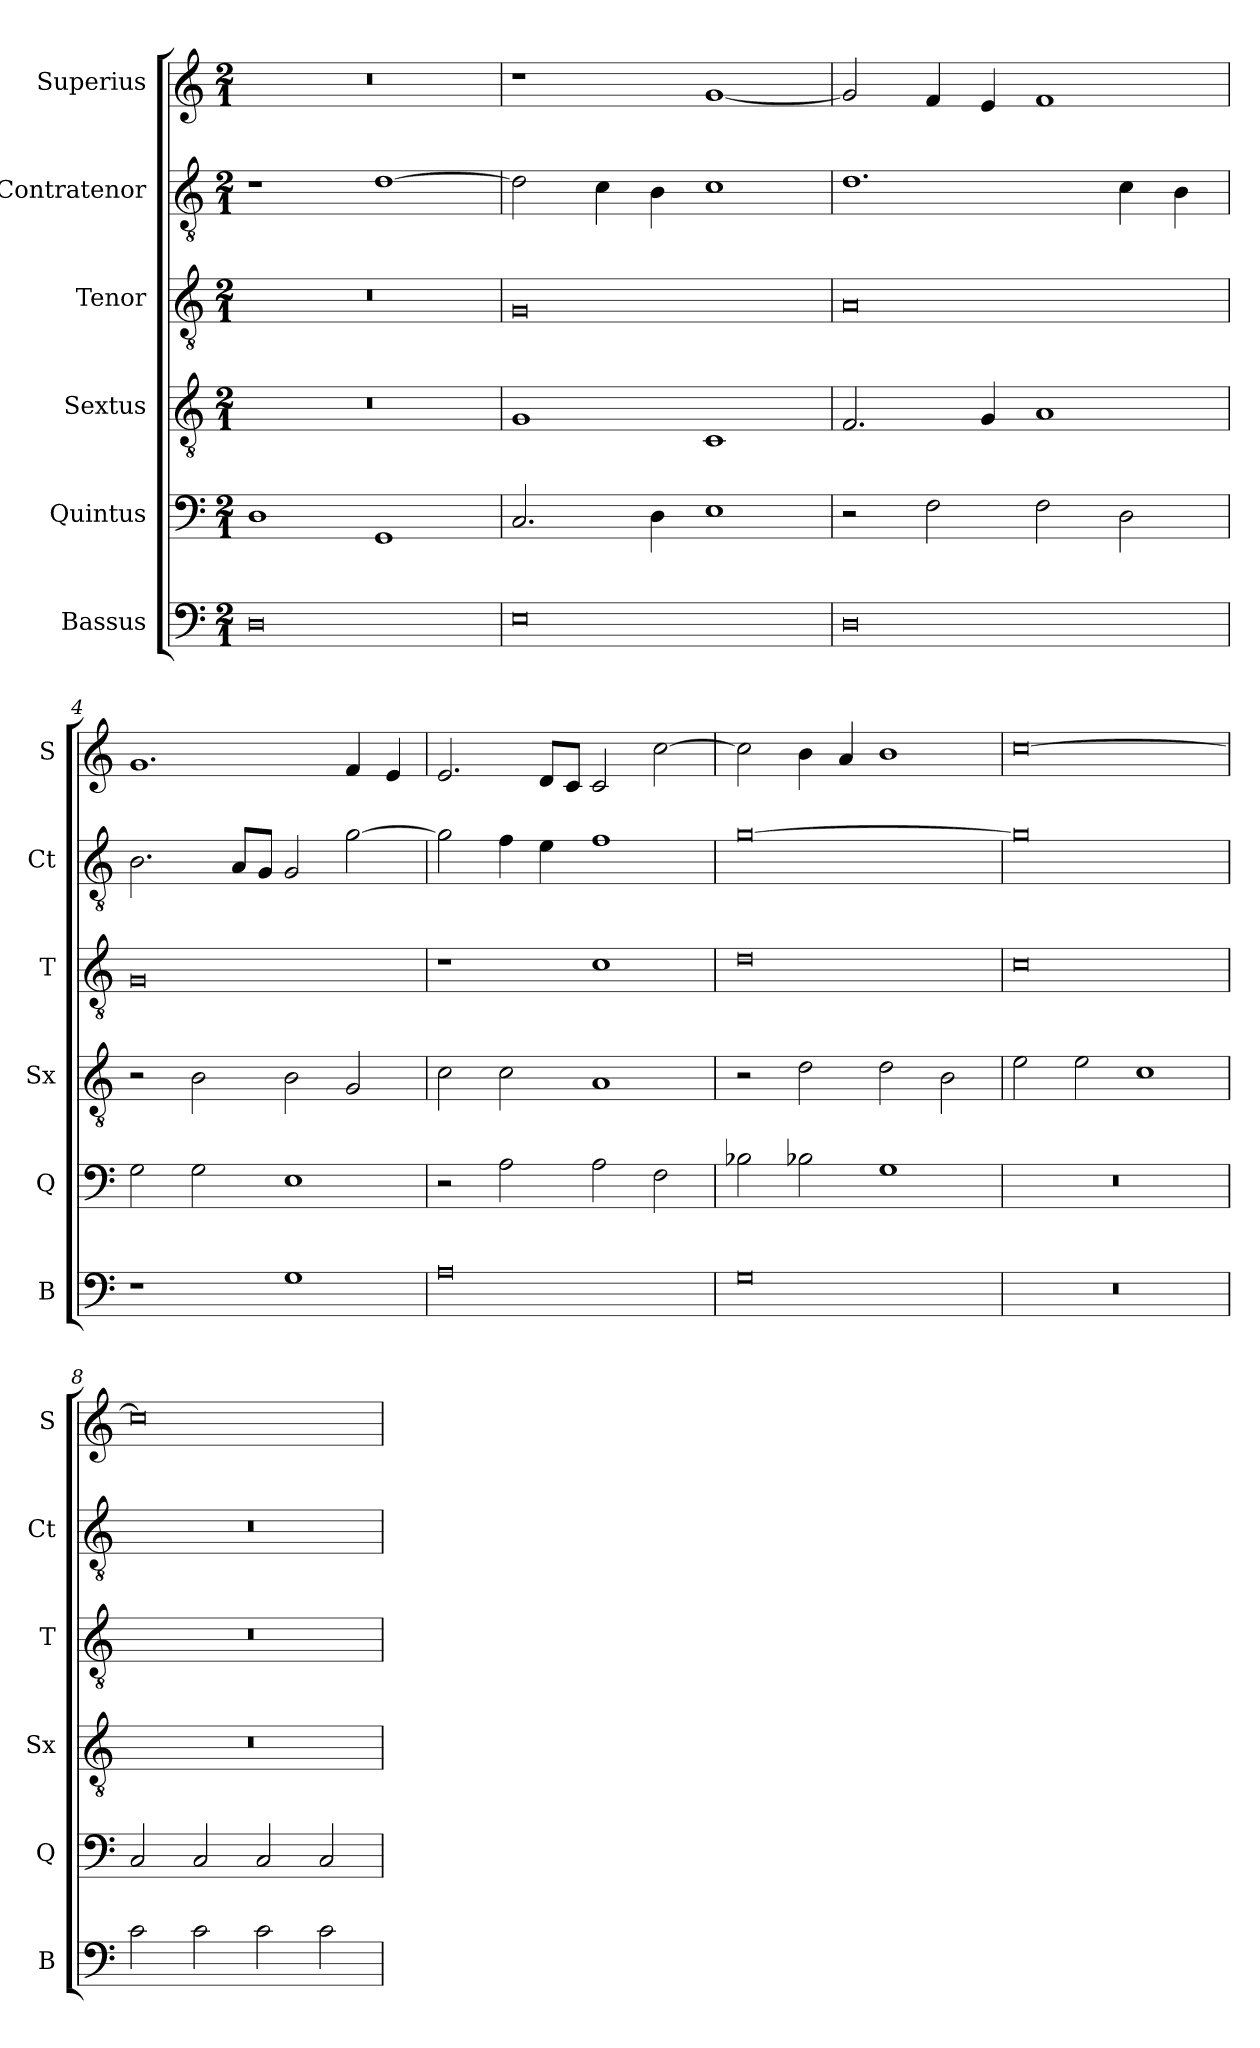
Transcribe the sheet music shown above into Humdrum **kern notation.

**kern	**kern	**kern	**kern	**kern	**kern
*part6	*part5	*part4	*part3	*part2	*part1
*staff6	*staff5	*staff4	*staff3	*staff2	*staff1
*I"Bassus	*I"Quintus	*I"Sextus	*I"Tenor	*I"Contratenor	*I"Superius
*I'B	*I'Q	*I'Sx	*I'T	*I'Ct	*I'S
*clefF4	*clefF4	*clefGv2	*clefGv2	*clefGv2	*clefG2
*k[]	*k[]	*k[]	*k[]	*k[]	*k[]
*M2/1	*M2/1	*M2/1	*M2/1	*M2/1	*M2/1
=1	=1	=1	=1	=1	=1
0D	1D	0r	0r	1r	0r
.	1GG	.	.	[1d	.
=2	=2	=2	=2	=2	=2
0E	2.C/	1G	0G	2d\]	1r
.	.	.	.	4c\	.
.	4D\	.	.	4B\	.
.	1E	1C	.	1c	[1g
=3	=3	=3	=3	=3	=3
0D	2r	2.F/	0A	1.d	2g/]
.	2F\	.	.	.	4f/
.	.	4G/	.	.	4e/
.	2F\	1A	.	.	1f
.	2D\	.	.	4c\	.
.	.	.	.	4B\	.
=4	=4	=4	=4	=4	=4
1r	2G\	2r	0G	2.B\	1.g
.	2G\	2B\	.	.	.
.	.	.	.	8A/L	.
.	.	.	.	8G/J	.
1G	1E	2B\	.	2G/	.
.	.	2G/	.	[2g\	4f/
.	.	.	.	.	4e/
=5	=5	=5	=5	=5	=5
0A	2r	2c\	1r	2g\]	2.e/
.	2A\	2c\	.	4f\	.
.	.	.	.	4e\	8d/L
.	.	.	.	.	8c/J
.	2A\	1A	1c	1f	2c/
.	2F\	.	.	.	[2cc\
=6	=6	=6	=6	=6	=6
0G	2B-X\	2r	0d	[0g	2cc\]
.	2B-X\	2d\	.	.	4b\
.	.	.	.	.	4a/
.	1G	2d\	.	.	1b
.	.	2B\	.	.	.
=7	=7	=7	=7	=7	=7
0r	0r	2e\	0c	0g]	[0cc
.	.	2e\	.	.	.
.	.	1c	.	.	.
=8	=8	=8	=8	=8	=8
2c\	2C/	0r	0r	0r	0cc]
2c\	2C/	.	.	.	.
2c\	2C/	.	.	.	.
2c\	2C/	.	.	.	.
=	=	=	=	=	=
*-	*-	*-	*-	*-	*-
